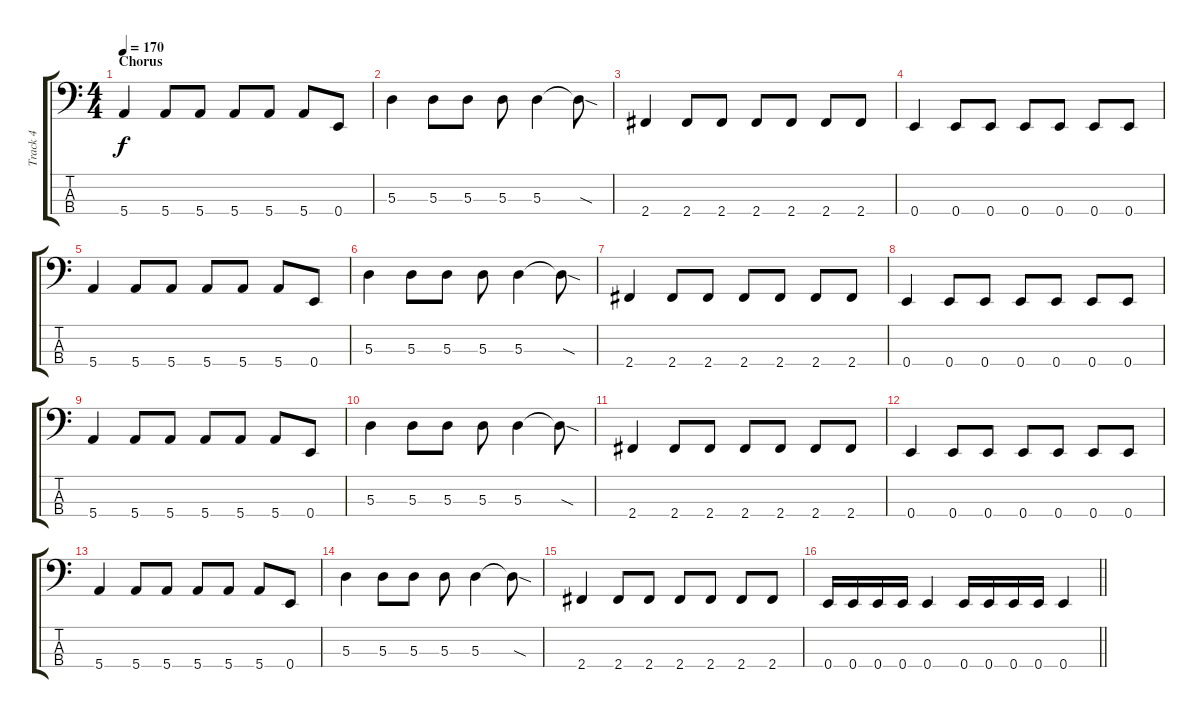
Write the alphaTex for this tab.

\track ("Track 4" "Track 4") {instrument electricbasspick}
\staff {score tabs}
\tuning (G2 D2 A1 E1) {hide}
\ts (4 4)
\section ("" "Chorus")
\tempo 170
\clef f4
\ks c
5.4.4{dy f} 5.4.8 5.4.8 5.4.8 5.4.8 5.4.8 0.4.8 |
5.3.4 5.3.8 5.3.8 5.3.8 5.3.4 5.3{sod t}.8 |
2.4.4 2.4.8 2.4.8 2.4.8 2.4.8 2.4.8 2.4.8 |
0.4.4 0.4.8 0.4.8 0.4.8 0.4.8 0.4.8 0.4.8 |
5.4.4 5.4.8 5.4.8 5.4.8 5.4.8 5.4.8 0.4.8 |
5.3.4 5.3.8 5.3.8 5.3.8 5.3.4 5.3{sod t}.8 |
2.4.4 2.4.8 2.4.8 2.4.8 2.4.8 2.4.8 2.4.8 |
0.4.4 0.4.8 0.4.8 0.4.8 0.4.8 0.4.8 0.4.8 |
5.4.4 5.4.8 5.4.8 5.4.8 5.4.8 5.4.8 0.4.8 |
5.3.4 5.3.8 5.3.8 5.3.8 5.3.4 5.3{sod t}.8 |
2.4.4 2.4.8 2.4.8 2.4.8 2.4.8 2.4.8 2.4.8 |
0.4.4 0.4.8 0.4.8 0.4.8 0.4.8 0.4.8 0.4.8 |
5.4.4 5.4.8 5.4.8 5.4.8 5.4.8 5.4.8 0.4.8 |
5.3.4 5.3.8 5.3.8 5.3.8 5.3.4 5.3{sod t}.8 |
2.4.4 2.4.8 2.4.8 2.4.8 2.4.8 2.4.8 2.4.8 |
\barLineRight lightlight
0.4.16 0.4.16 0.4.16 0.4.16 0.4.4 0.4.16 0.4.16 0.4.16 0.4.16 0.4.4
